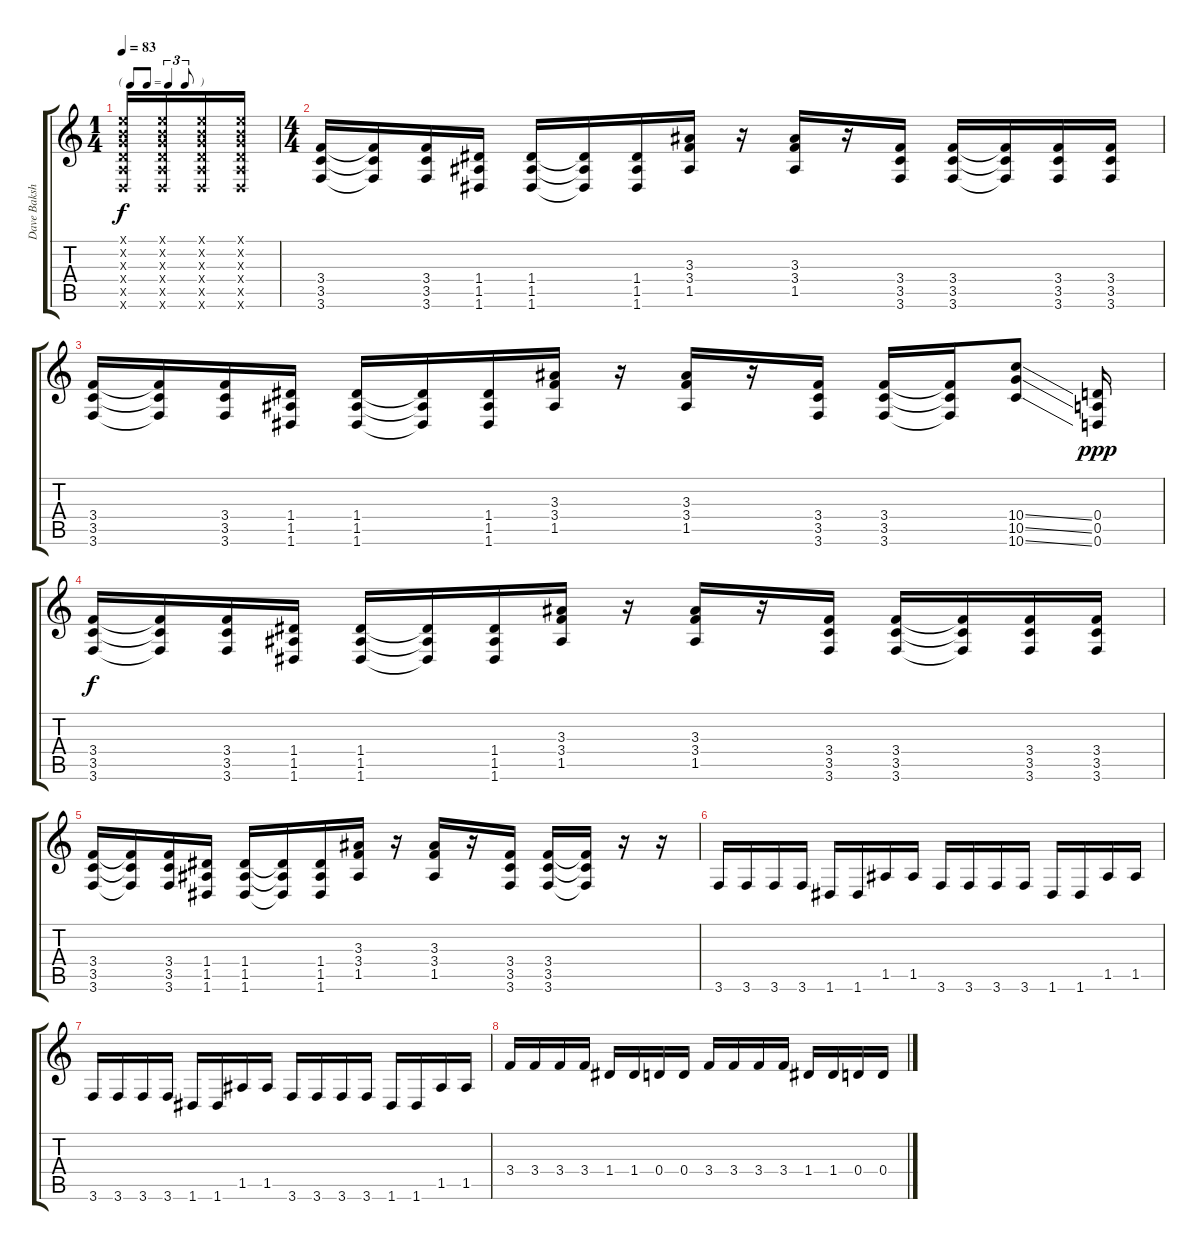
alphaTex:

\track ("Dave Baksh" "Dave Baksh") {instrument distortionguitar}
\staff {score tabs}
\tuning (E4 B3 G3 D3 A2 D2) {hide}
\ts (1 4)
\tf triplet8th
\tempo 83
\clef g2
\ks c
(0.1{x} 0.2{x} 0.3{x} 0.4{x} 0.5{x} 0.6{x}).16{dy f instrument distortionguitar} (0.1{x} 0.2{x} 0.3{x} 0.4{x} 0.5{x} 0.6{x}).16 (0.1{x} 0.2{x} 0.3{x} 0.4{x} 0.5{x} 0.6{x}).16 (0.1{x} 0.2{x} 0.3{x} 0.4{x} 0.5{x} 0.6{x}).16 |
\ts (4 4)
(3.4 3.5 3.6).16 (3.4{t} 3.5{t} 3.6{t}).16 (3.4 3.5 3.6).16 (1.4 1.5 1.6).16 (1.4 1.5 1.6).16 (1.4{t} 1.5{t} 1.6{t}).16 (1.4 1.5 1.6).16 (3.3 3.4 1.5).16 r.16 (3.3 3.4 1.5).16 r.16 (3.4 3.5 3.6).16 (3.4 3.5 3.6).16 (3.4{t} 3.5{t} 3.6{t}).16 (3.4 3.5 3.6).16 (3.4 3.5 3.6).16 |
(3.4 3.5 3.6).16 (3.4{t} 3.5{t} 3.6{t}).16 (3.4 3.5 3.6).16 (1.4 1.5 1.6).16 (1.4 1.5 1.6).16 (1.4{t} 1.5{t} 1.6{t}).16 (1.4 1.5 1.6).16 (3.3 3.4 1.5).16 r.16 (3.3 3.4 1.5).16 r.16 (3.4 3.5 3.6).16 (3.4 3.5 3.6).16 (3.4{t} 3.5{t} 3.6{t}).16 (10.4{ss} 10.5{ss} 10.6{ss}).8 (0.4 0.5 0.6).16{dy ppp} |
(3.4 3.5 3.6).16{dy f} (3.4{t} 3.5{t} 3.6{t}).16 (3.4 3.5 3.6).16 (1.4 1.5 1.6).16 (1.4 1.5 1.6).16 (1.4{t} 1.5{t} 1.6{t}).16 (1.4 1.5 1.6).16 (3.3 3.4 1.5).16 r.16 (3.3 3.4 1.5).16 r.16 (3.4 3.5 3.6).16 (3.4 3.5 3.6).16 (3.4{t} 3.5{t} 3.6{t}).16 (3.4 3.5 3.6).16 (3.4 3.5 3.6).16 |
(3.4 3.5 3.6).16 (3.4{t} 3.5{t} 3.6{t}).16 (3.4 3.5 3.6).16 (1.4 1.5 1.6).16 (1.4 1.5 1.6).16 (1.4{t} 1.5{t} 1.6{t}).16 (1.4 1.5 1.6).16 (3.3 3.4 1.5).16 r.16 (3.3 3.4 1.5).16 r.16 (3.4 3.5 3.6).16 (3.4 3.5 3.6).16 (3.4{t} 3.5{t} 3.6{t}).16 r.16 r.16 |
3.6.16 3.6.16 3.6.16 3.6.16 1.6.16 1.6.16 1.5.16 1.5.16 3.6.16 3.6.16 3.6.16 3.6.16 1.6.16 1.6.16 1.5.16 1.5.16 |
3.6.16 3.6.16 3.6.16 3.6.16 1.6.16 1.6.16 1.5.16 1.5.16 3.6.16 3.6.16 3.6.16 3.6.16 1.6.16 1.6.16 1.5.16 1.5.16 |
3.4.16 3.4.16 3.4.16 3.4.16 1.4.16 1.4.16 0.4.16 0.4.16 3.4.16 3.4.16 3.4.16 3.4.16 1.4.16 1.4.16 0.4.16 0.4.16
